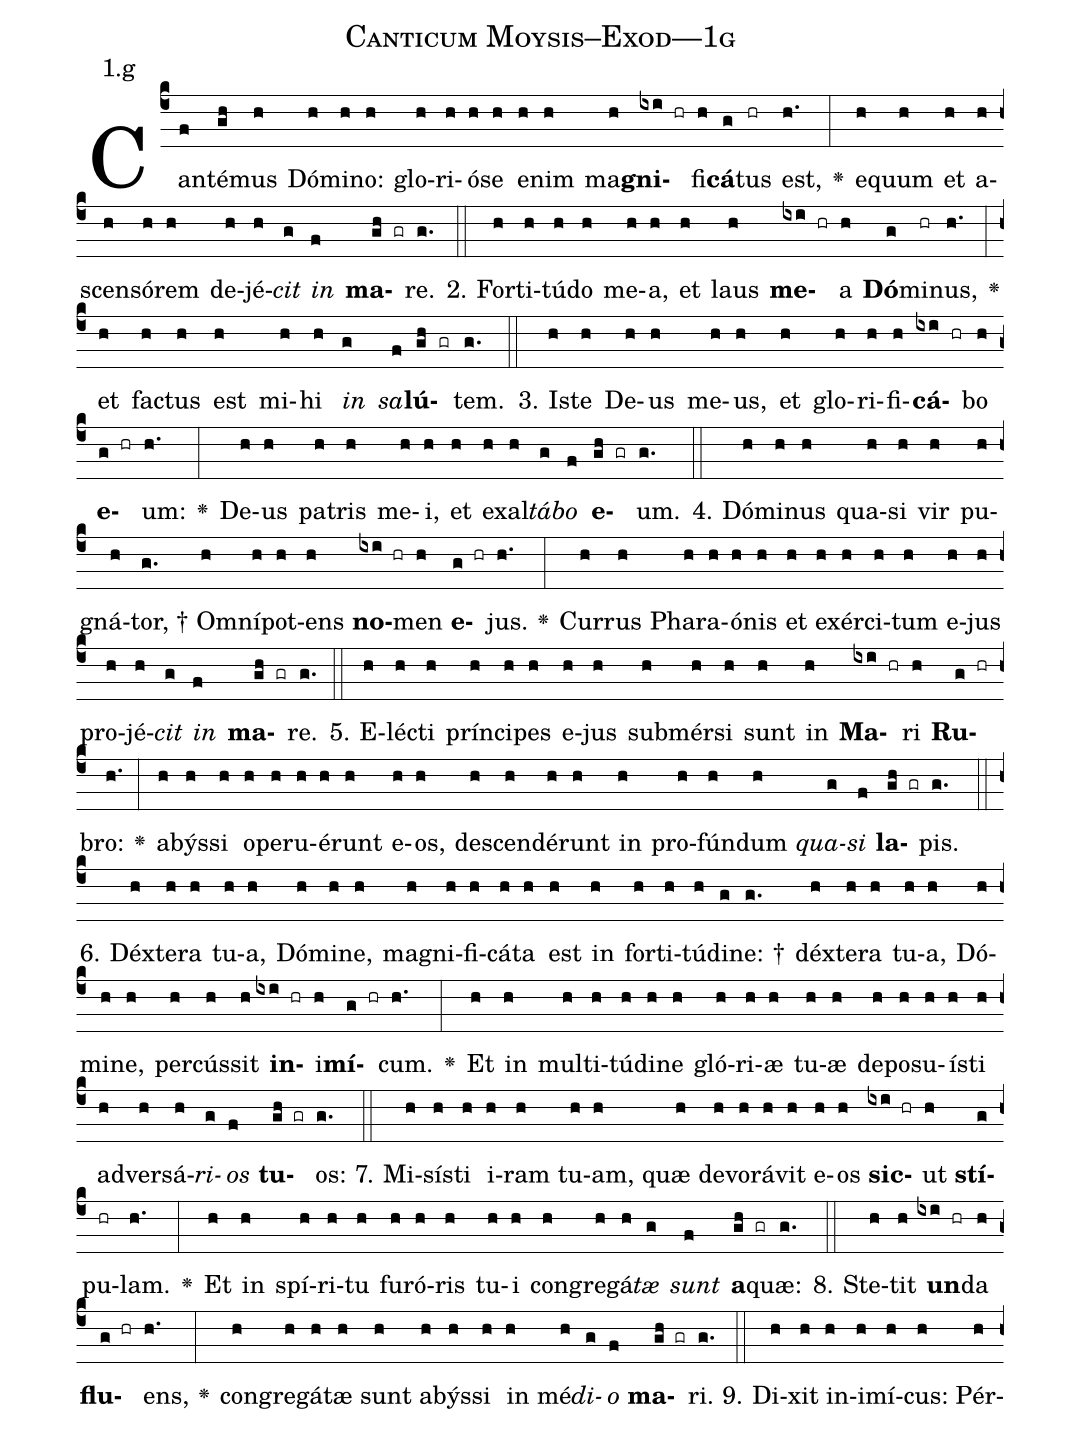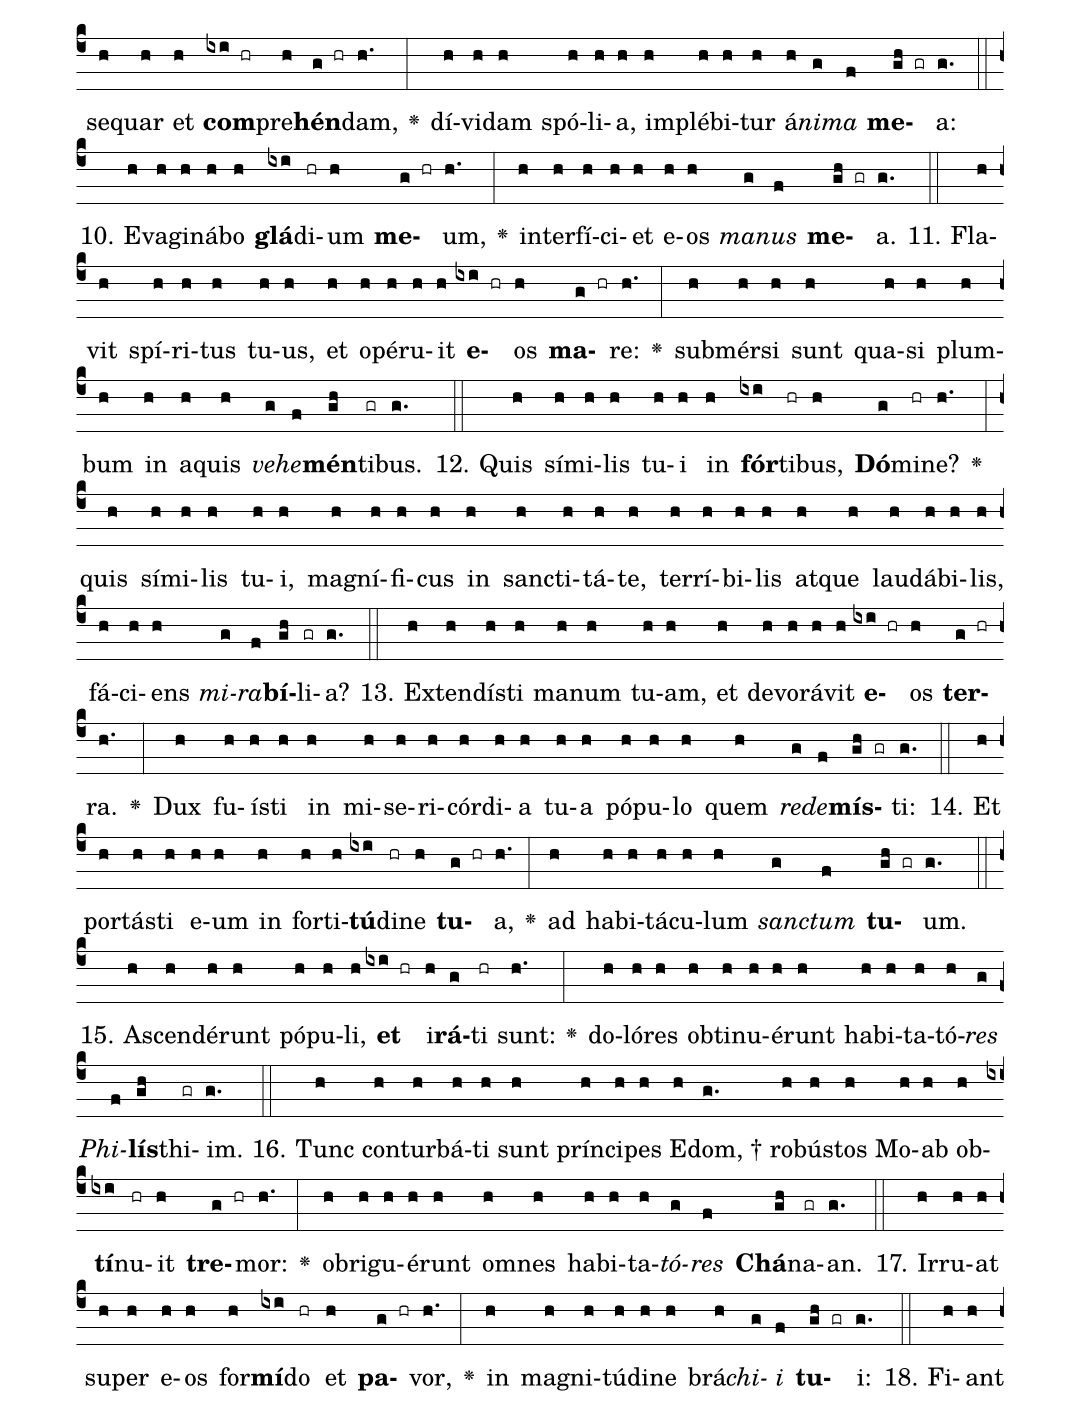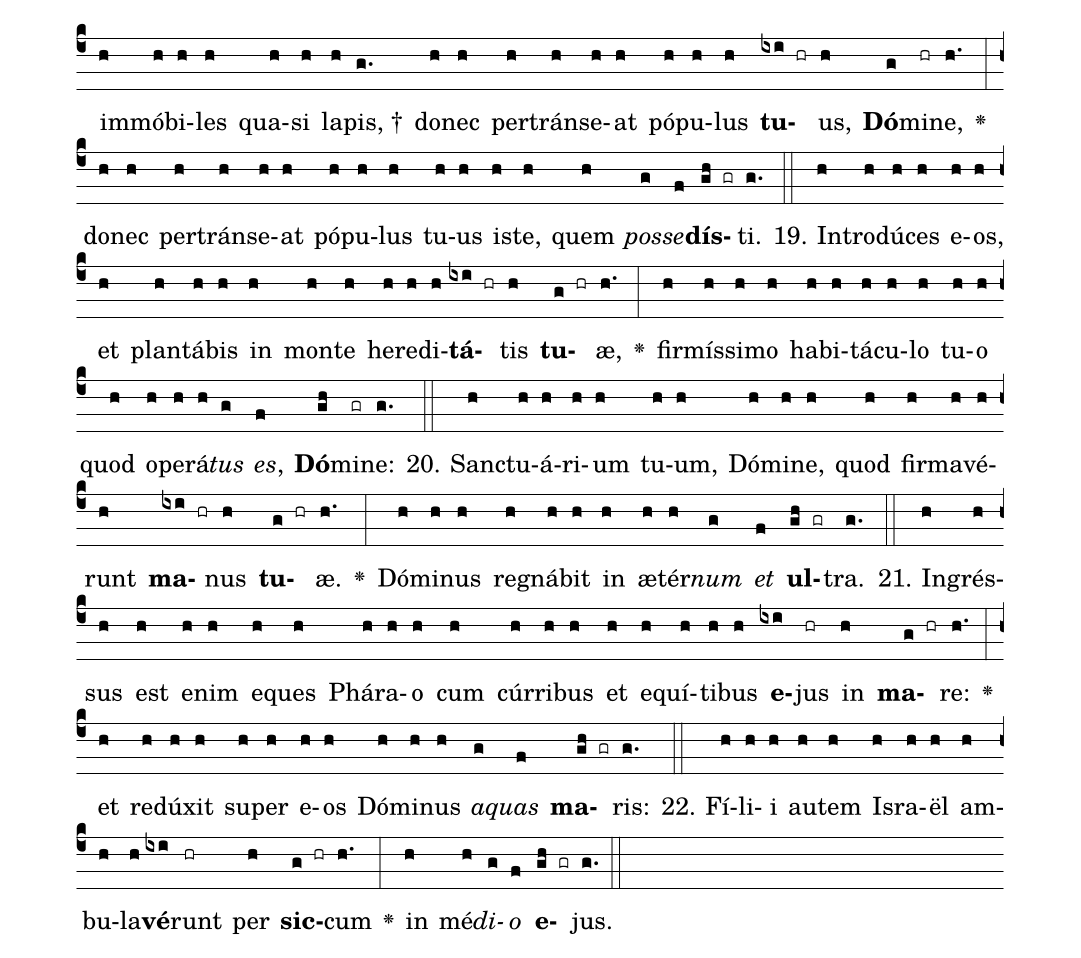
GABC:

name: Canticum Moysis--Exod---1g;
annotation: 1.g;
%%
(c4)Can(f)té(gh)mus(h) Dó(h)mi(h)no:(h) glo(h)ri(h)ó(h)se(h) e(h)nim(h) ma(h)<b>gni</b>(ixi hr)fi(h)<b>cá</b>(g)tus(hr) est,(h.) <v>\greheightstar</v>(:) e(h)quum(h) et(h) a(h)scen(h)só(h)rem(h) de(h)jé(h)<i>cit</i>(g) <i>in</i>(f) <b>ma</b>(gh gr)re.(g.) (::)
2. For(h)ti(h)tú(h)do(h) me(h)a,(h) et(h) laus(h) <b>me</b>(ixi hr)a(h) <b>Dó</b>(g)mi(hr)nus,(h.) <v>\greheightstar</v>(:) et(h) fac(h)tus(h) est(h) mi(h)hi(h) <i>in</i>(g) <i>sa</i>(f)<b>lú</b>(gh gr)tem.(g.) (::)
3. Is(h)te(h) De(h)us(h) me(h)us,(h) et(h) glo(h)ri(h)fi(h)<b>cá</b>(ixi hr)bo(h) <b>e</b>(g hr)um:(h.) <v>\greheightstar</v>(:) De(h)us(h) pa(h)tris(h) me(h)i,(h) et(h) ex(h)al(h)<i>tá</i>(g)<i>bo</i>(f) <b>e</b>(gh gr)um.(g.) (::)
4. Dó(h)mi(h)nus(h) qua(h)si(h) vir(h) pu(h)gná(h)tor, †(g.) Om(h)ní(h)pot(h)ens(h) <b>no</b>(ixi hr)men(h) <b>e</b>(g hr)jus.(h.) <v>\greheightstar</v>(:) Cur(h)rus(h) Pha(h)ra(h)ó(h)nis(h) et(h) ex(h)ér(h)ci(h)tum(h) e(h)jus(h) pro(h)jé(h)<i>cit</i>(g) <i>in</i>(f) <b>ma</b>(gh gr)re.(g.) (::)
5. E(h)léc(h)ti(h) prín(h)ci(h)pes(h) e(h)jus(h) sub(h)mér(h)si(h) sunt(h) in(h) <b>Ma</b>(ixi hr)ri(h) <b>Ru</b>(g hr)bro:(h.) <v>\greheightstar</v>(:) a(h)býs(h)si(h) o(h)pe(h)ru(h)é(h)runt(h) e(h)os,(h) de(h)scen(h)dé(h)runt(h) in(h) pro(h)fún(h)dum(h) <i>qua</i>(g)<i>si</i>(f) <b>la</b>(gh gr)pis.(g.) (::)
6. Déx(h)te(h)ra(h) tu(h)a,(h) Dó(h)mi(h)ne,(h) ma(h)gni(h)fi(h)cá(h)ta(h) est(h) in(h) for(h)ti(h)tú(h)di(g)ne: †(g.) déx(h)te(h)ra(h) tu(h)a,(h) Dó(h)mi(h)ne,(h) per(h)cús(h)sit(h) <b>in</b>(ixi hr)i(h)<b>mí</b>(g hr)cum.(h.) <v>\greheightstar</v>(:) Et(h) in(h) mul(h)ti(h)tú(h)di(h)ne(h) gló(h)ri(h)æ(h) tu(h)æ(h) de(h)po(h)su(h)ís(h)ti(h) ad(h)ver(h)sá(h)<i>ri</i>(g)<i>os</i>(f) <b>tu</b>(gh gr)os:(g.) (::)
7. Mi(h)sís(h)ti(h) i(h)ram(h) tu(h)am,(h) quæ(h) de(h)vo(h)rá(h)vit(h) e(h)os(h) <b>sic</b>(ixi hr)ut(h) <b>stí</b>(g)pu(hr)lam.(h.) <v>\greheightstar</v>(:) Et(h) in(h) spí(h)ri(h)tu(h) fu(h)ró(h)ris(h) tu(h)i(h) con(h)gre(h)gá(h)<i>tæ</i>(g) <i>sunt</i>(f) <b>a</b>(gh gr)quæ:(g.) (::)
8. Ste(h)tit(h) <b>un</b>(ixi hr)da(h) <b>flu</b>(g hr)ens,(h.) <v>\greheightstar</v>(:) con(h)gre(h)gá(h)tæ(h) sunt(h) a(h)býs(h)si(h) in(h) mé(h)<i>di</i>(g)<i>o</i>(f) <b>ma</b>(gh gr)ri.(g.) (::)
9. Di(h)xit(h) in(h)i(h)mí(h)cus:(h) Pér(h)se(h)quar(h) et(h) <b>com</b>(ixi hr)pre(h)<b>hén</b>(g hr)dam,(h.) <v>\greheightstar</v>(:) dí(h)vi(h)dam(h) spó(h)li(h)a,(h) im(h)plé(h)bi(h)tur(h) á(h)<i>ni</i>(g)<i>ma</i>(f) <b>me</b>(gh gr)a:(g.) (::)
10. E(h)va(h)gi(h)ná(h)bo(h) <b>glá</b>(ixi)di(hr)um(h) <b>me</b>(g hr)um,(h.) <v>\greheightstar</v>(:) in(h)ter(h)fí(h)ci(h)et(h) e(h)os(h) <i>ma</i>(g)<i>nus</i>(f) <b>me</b>(gh gr)a.(g.) (::)
11. Fla(h)vit(h) spí(h)ri(h)tus(h) tu(h)us,(h) et(h) o(h)pé(h)ru(h)it(h) <b>e</b>(ixi hr)os(h) <b>ma</b>(g hr)re:(h.) <v>\greheightstar</v>(:) sub(h)mér(h)si(h) sunt(h) qua(h)si(h) plum(h)bum(h) in(h) a(h)quis(h) <i>ve</i>(g)<i>he</i>(f)<b>mén</b>(gh)ti(gr)bus.(g.) (::)
12. Quis(h) sí(h)mi(h)lis(h) tu(h)i(h) in(h) <b>fór</b>(ixi)ti(hr)bus,(h) <b>Dó</b>(g)mi(hr)ne?(h.) <v>\greheightstar</v>(:) quis(h) sí(h)mi(h)lis(h) tu(h)i,(h) ma(h)gní(h)fi(h)cus(h) in(h) sanc(h)ti(h)tá(h)te,(h) ter(h)rí(h)bi(h)lis(h) at(h)que(h) lau(h)dá(h)bi(h)lis,(h) fá(h)ci(h)ens(h) <i>mi</i>(g)<i>ra</i>(f)<b>bí</b>(gh)li(gr)a?(g.) (::)
13. Ex(h)ten(h)dís(h)ti(h) ma(h)num(h) tu(h)am,(h) et(h) de(h)vo(h)rá(h)vit(h) <b>e</b>(ixi hr)os(h) <b>ter</b>(g hr)ra.(h.) <v>\greheightstar</v>(:) Dux(h) fu(h)ís(h)ti(h) in(h) mi(h)se(h)ri(h)cór(h)di(h)a(h) tu(h)a(h) pó(h)pu(h)lo(h) quem(h) <i>red</i>(g)<i>e</i>(f)<b>mís</b>(gh gr)ti:(g.) (::)
14. Et(h) por(h)tás(h)ti(h) e(h)um(h) in(h) for(h)ti(h)<b>tú</b>(ixi)di(hr)ne(h) <b>tu</b>(g hr)a,(h.) <v>\greheightstar</v>(:) ad(h) ha(h)bi(h)tá(h)cu(h)lum(h) <i>sanc</i>(g)<i>tum</i>(f) <b>tu</b>(gh gr)um.(g.) (::)
15. A(h)scen(h)dé(h)runt(h) pó(h)pu(h)li,(h) <b>et</b>(ixi hr) i(h)<b>rá</b>(g)ti(hr) sunt:(h.) <v>\greheightstar</v>(:) do(h)ló(h)res(h) ob(h)ti(h)nu(h)é(h)runt(h) ha(h)bi(h)ta(h)tó(h)<i>res</i>(g) <i>Phi</i>(f)<b>lís</b>(gh)thi(gr)im.(g.) (::)
16. Tunc(h) con(h)tur(h)bá(h)ti(h) sunt(h) prín(h)ci(h)pes(h) E(h)dom, †(g.) ro(h)bús(h)tos(h) Mo(h)ab(h) ob(h)<b>tí</b>(ixi)nu(hr)it(h) <b>tre</b>(g hr)mor:(h.) <v>\greheightstar</v>(:) ob(h)ri(h)gu(h)é(h)runt(h) om(h)nes(h) ha(h)bi(h)ta(h)<i>tó</i>(g)<i>res</i>(f) <b>Chá</b>(gh)na(gr)an.(g.) (::)
17. Ir(h)ru(h)at(h) su(h)per(h) e(h)os(h) for(h)<b>mí</b>(ixi)do(hr) et(h) <b>pa</b>(g hr)vor,(h.) <v>\greheightstar</v>(:) in(h) ma(h)gni(h)tú(h)di(h)ne(h) brá(h)<i>chi</i>(g)<i>i</i>(f) <b>tu</b>(gh gr)i:(g.) (::)
18. Fi(h)ant(h) im(h)mó(h)bi(h)les(h) qua(h)si(h) la(h)pis, †(g.) do(h)nec(h) per(h)tráns(h)e(h)at(h) pó(h)pu(h)lus(h) <b>tu</b>(ixi hr)us,(h) <b>Dó</b>(g)mi(hr)ne,(h.) <v>\greheightstar</v>(:) do(h)nec(h) per(h)tráns(h)e(h)at(h) pó(h)pu(h)lus(h) tu(h)us(h) is(h)te,(h) quem(h) <i>pos</i>(g)<i>se</i>(f)<b>dís</b>(gh gr)ti.(g.) (::)
19. In(h)tro(h)dú(h)ces(h) e(h)os,(h) et(h) plan(h)tá(h)bis(h) in(h) mon(h)te(h) he(h)re(h)di(h)<b>tá</b>(ixi hr)tis(h) <b>tu</b>(g hr)æ,(h.) <v>\greheightstar</v>(:) fir(h)mís(h)si(h)mo(h) ha(h)bi(h)tá(h)cu(h)lo(h) tu(h)o(h) quod(h) o(h)pe(h)rá(h)<i>tus</i>(g) <i>es</i>,(f) <b>Dó</b>(gh)mi(gr)ne:(g.) (::)
20. Sanc(h)tu(h)á(h)ri(h)um(h) tu(h)um,(h) Dó(h)mi(h)ne,(h) quod(h) fir(h)ma(h)vé(h)runt(h) <b>ma</b>(ixi hr)nus(h) <b>tu</b>(g hr)æ.(h.) <v>\greheightstar</v>(:) Dó(h)mi(h)nus(h) re(h)gná(h)bit(h) in(h) æ(h)tér(h)<i>num</i>(g) <i>et</i>(f) <b>ul</b>(gh gr)tra.(g.) (::)
21. In(h)grés(h)sus(h) est(h) e(h)nim(h) e(h)ques(h) Phá(h)ra(h)o(h) cum(h) cúr(h)ri(h)bus(h) et(h) e(h)quí(h)ti(h)bus(h) <b>e</b>(ixi)jus(hr) in(h) <b>ma</b>(g hr)re:(h.) <v>\greheightstar</v>(:) et(h) re(h)dú(h)xit(h) su(h)per(h) e(h)os(h) Dó(h)mi(h)nus(h) <i>a</i>(g)<i>quas</i>(f) <b>ma</b>(gh gr)ris:(g.) (::)
22. Fí(h)li(h)i(h) au(h)tem(h) Is(h)ra(h)ël(h) am(h)bu(h)la(h)<b>vé</b>(ixi)runt(hr) per(h) <b>sic</b>(g hr)cum(h.) <v>\greheightstar</v>(:) in(h) mé(h)<i>di</i>(g)<i>o</i>(f) <b>e</b>(gh gr)jus.(g.) (::)
